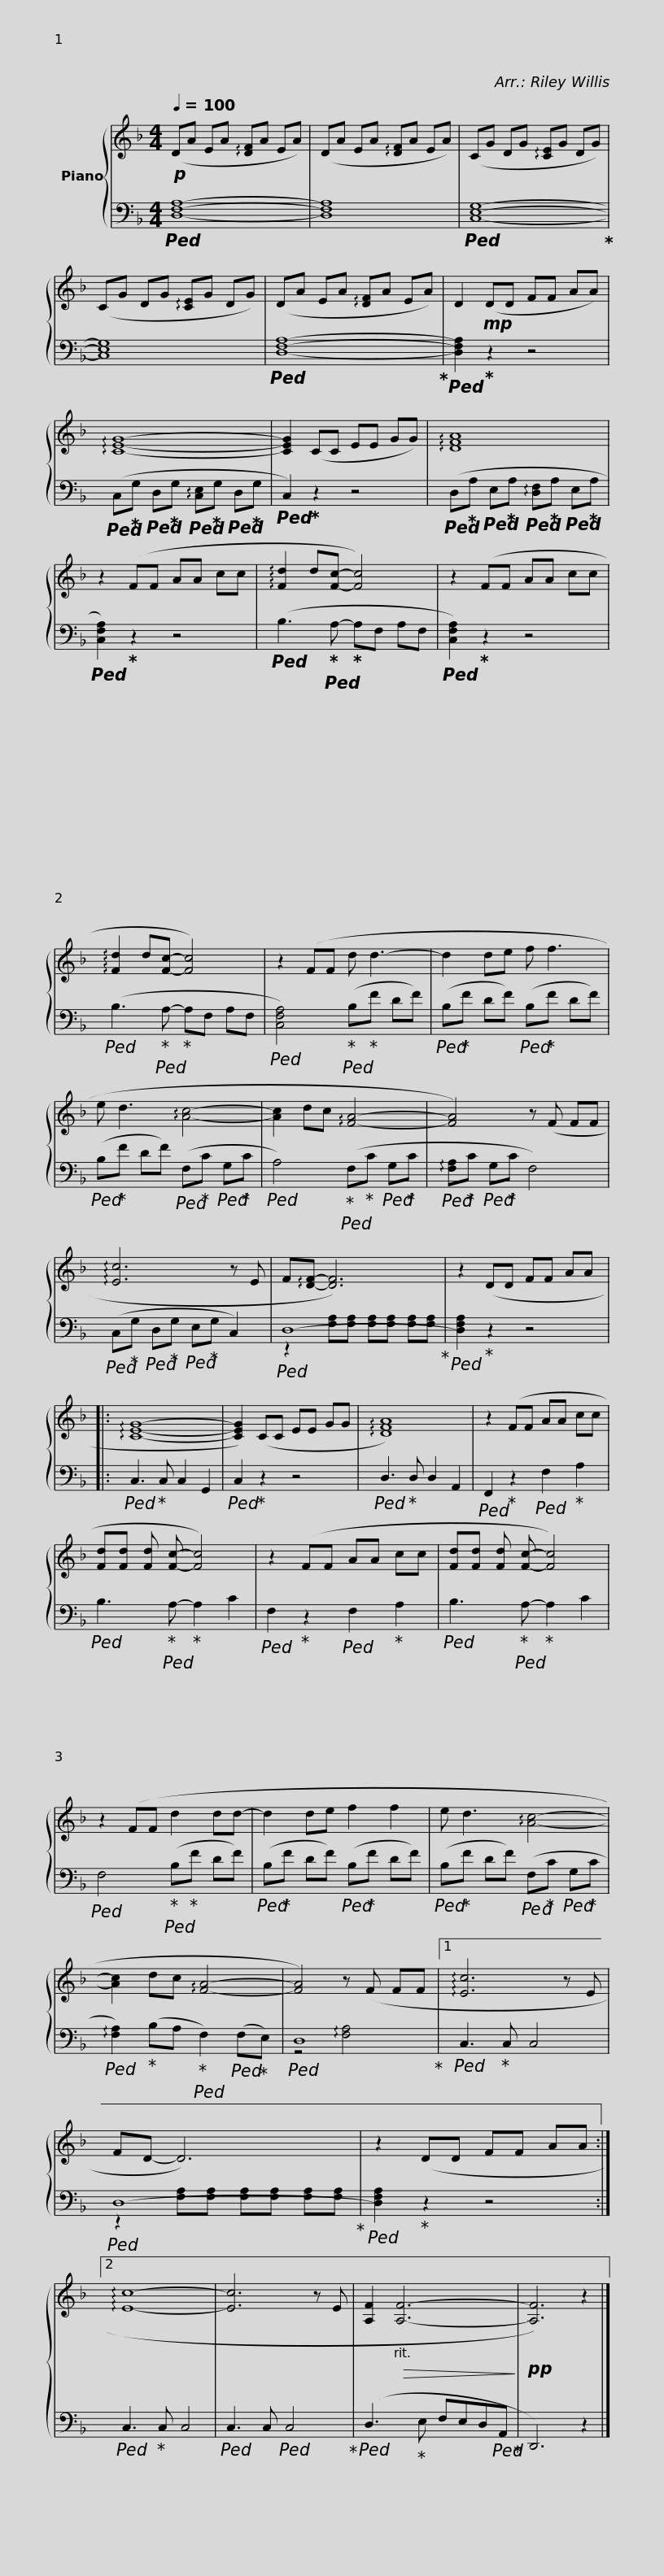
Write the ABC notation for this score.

X:1
%%score { 1 | ( 2 3 ) }
L:1/8
Q:1/4=100
M:4/4
I:linebreak $
K:F
V:1 treble
V:2 bass
V:3 bass
V:1
!p! (DA EA !arpeggio![DF]A EA) | (DA EA !arpeggio![DF]A EA) | (CG DG !arpeggio![CE]G DG) | (CG DG !arpeggio![CE]G DG) | (DA EA !arpeggio![DF]A EA) |$ %5
 D2!mp! (DD FF AA) | !arpeggio![CEG]8- | [CEG]2 (CC EE GG) | !arpeggio![DFA]8 | z2 (FF AA cc |$ %10
 !arpeggio![Fd]2 d[Fc]- [Fc]4) | z2 (FF AA cc | !arpeggio![Fd]2 d[Fc]- [Fc]4) | z2 (FF d d3- | d2 de f f3 |$ %15
 e d3 !arpeggio![Ac]4- | [Ac]2 dc !arpeggio![FA]4- | [FA]4) z (F FF | !arpeggio![Ec]6 z E | F!arpeggio![DF]- [DF]6) |$ %20
 z2 (DD FF AA |: !arpeggio![CEG]8- | [CEG]2) (CC EE GG | !arpeggio![DFA]8) | z2 (FF AA cc | %25
 [Fd][Fd] [Fd] [Fc]- [Fc]4) |$ z2 (FF AA cc | [Fd][Fd] [Fd] [Fc]- [Fc]4) | z2 (FF d2 dd- | d2 de f2 f2 | %30
 e d3 !arpeggio![Ac]4- |$ [Ac]2 dc !arpeggio![FA]4- | [FA]4) z (F FF |1 !arpeggio![Ec]6 z E | FD- D6) | %35
 z2 (DD FF AA :|2 !arpeggio![Ec]8- |$ [Ec]6 z E | [A,F]2!>(! [A,F]6-!>)! |!pp! [A,F]6) z2 |] %40
V:2
!ped! [D,F,A,]8- | [D,F,A,]8 |!ped! [C,E,G,]8-!ped-up! | [C,E,G,]8 |!ped! [D,F,A,]8-!ped-up! |$ %5
!ped! [D,F,A,]2!ped-up! z2 z4 |!ped! (C,!ped-up!G,!ped! D,!ped-up!G,!ped! !arpeggio![C,E,]!ped-up!G,!ped! D,!ped-up!G, |!ped! C,2)!ped-up! z2 z4 |!ped! (D,!ped-up!A,!ped! E,!ped-up!A,!ped! !arpeggio![D,F,]!ped-up!A,!ped! E,!ped-up!A, |!ped! [C,F,A,]2)!ped-up! z2 z4 |$ %10
!ped! (B,3!ped-up!!ped! A,-!ped-up! A,F, A,F, |!ped! [C,F,A,]2)!ped-up! z2 z4 |!ped! (B,3!ped-up!!ped! A,-!ped-up! A,F, A,F, |!ped! [C,F,A,]4)!ped-up!!ped! (B,!ped-up!F DF) |!ped! (B,!ped-up!F DF)!ped! (B,!ped-up!F DF) |$ %15
!ped! (B,!ped-up!F DF)!ped! (F,!ped-up!C!ped! G,!ped-up!C |!ped! A,4)!ped-up!!ped! (F,!ped-up!C!ped! G,!ped-up!C |!ped! !arpeggio![F,A,]!ped-up!C!ped! G,!ped-up!C F,4) |!ped! (C,!ped-up!G,!ped! D,!ped-up!G,!ped! E,!ped-up!G, C,2) |!ped! D,8-!ped-up! |$ %20
!ped! [D,F,A,]2!ped-up! z2 z4 |:!ped! C,3!ped-up! C, C,2 G,,2 |!ped! C,2!ped-up! z2 z4 |!ped! D,3!ped-up! D, D,2 A,,2 |!ped! F,,2!ped-up! z2!ped! F,2!ped-up! A,2 | %25
!ped! B,3!ped-up!!ped! A,-!ped-up! A,2 C2 |$!ped! F,2!ped-up! z2!ped! F,2!ped-up! A,2 |!ped! B,3!ped-up!!ped! A,-!ped-up! A,2 C2 |!ped! F,4!ped-up!!ped! (B,!ped-up!F DF) |!ped! (B,!ped-up!F DF)!ped! (B,!ped-up!F DF) | %30
!ped! (B,!ped-up!F DF)!ped! (F,!ped-up!C!ped! G,!ped-up!C |$!ped! !arpeggio![F,A,]2)!ped-up! (B,A,!ped-up!!ped! F,2)!ped! (F,!ped-up!E,) |!ped! D,8!ped-up! |1!ped! C,3!ped-up! C, C,4 |!ped! D,8-!ped-up! | %35
!ped! [D,F,A,]2!ped-up! z2 z4 :|2!ped! C,3!ped-up! C, C,4 |$!ped! C,3 C,!ped! C,4!ped-up! |!ped! (D,3!ped-up! E, F,E,D,!ped!A,,!ped-up! | D,,6) z2 |] %40
V:3
 x8 | x8 | x8 | x8 | x8 |$ %5
 x8 | x8 | x8 | x8 | x8 |$ %10
 x8 | x8 | x8 | x8 | x8 |$ %15
 x8 | x8 | x8 | x8 | z2 [F,A,][F,A,] [F,A,][F,A,] [F,A,][F,A,] |$ %20
 x8 |: x8 | x8 | x8 | x8 | %25
 x8 |$ x8 | x8 | x8 | x8 | %30
 x8 |$ x8 | z4 !arpeggio![F,A,]4 |1 x8 | z2 [F,A,][F,A,] [F,A,][F,A,] [F,A,][F,A,] | %35
 x8 :|2 x8 |$ x8 | x8 | x8 |] %40
